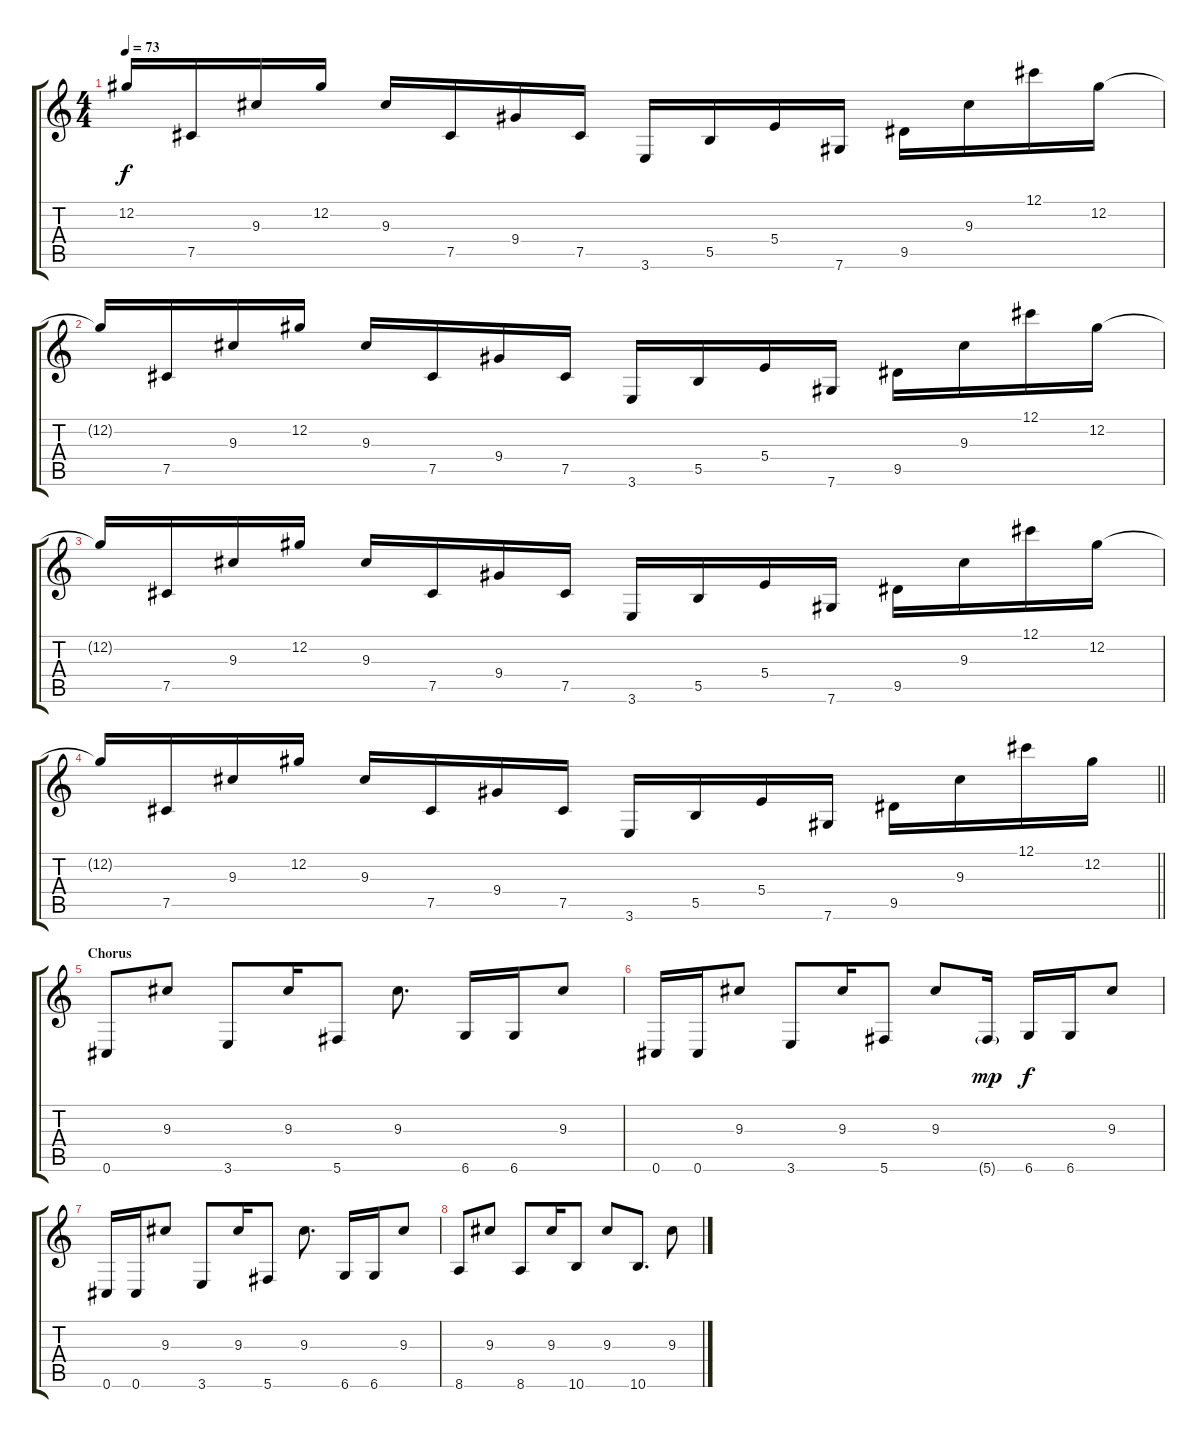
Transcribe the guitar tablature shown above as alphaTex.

\track "" {instrument electricguitarclean}
\staff {score tabs}
\tuning (Db4 Ab3 E3 B2 Gb2 Db2) {hide}
\ts (4 4)
\tempo 73
\clef g2
\ks c
12.2{t}.16{dy f} 7.5.16 9.3.16 12.2.16 9.3.16 7.5.16 9.4.16 7.5.16 3.6.16 5.5.16 5.4.16 7.6.16 9.5.16 9.3.16 12.1.16 12.2.16 |
12.2{t}.16 7.5.16 9.3.16 12.2.16 9.3.16 7.5.16 9.4.16 7.5.16 3.6.16 5.5.16 5.4.16 7.6.16 9.5.16 9.3.16 12.1.16 12.2.16 |
12.2{t}.16 7.5.16 9.3.16 12.2.16 9.3.16 7.5.16 9.4.16 7.5.16 3.6.16 5.5.16 5.4.16 7.6.16 9.5.16 9.3.16 12.1.16 12.2.16 |
\barLineRight lightlight
12.2{t}.16 7.5.16 9.3.16 12.2.16 9.3.16 7.5.16 9.4.16 7.5.16 3.6.16 5.5.16 5.4.16 7.6.16 9.5.16 9.3.16 12.1.16 12.2.16 |
\section ("" "Chorus")
0.6.8{volume 14 instrument distortionguitar} 9.3.8 3.6.8 9.3.16 5.6.8 9.3.8{d} 6.6.16 6.6.16 9.3.8 |
0.6.16 0.6.16 9.3.8 3.6.8 9.3.16 5.6.8 9.3.8 5.6{g}.16{dy mp} 6.6.16{dy f} 6.6.16 9.3.8 |
0.6.16 0.6.16 9.3.8 3.6.8 9.3.16 5.6.8 9.3.8{d} 6.6.16 6.6.16 9.3.8 |
8.6.8 9.3.8 8.6.8 9.3.16 10.6.8 9.3.8 10.6.8{d} 9.3.8
